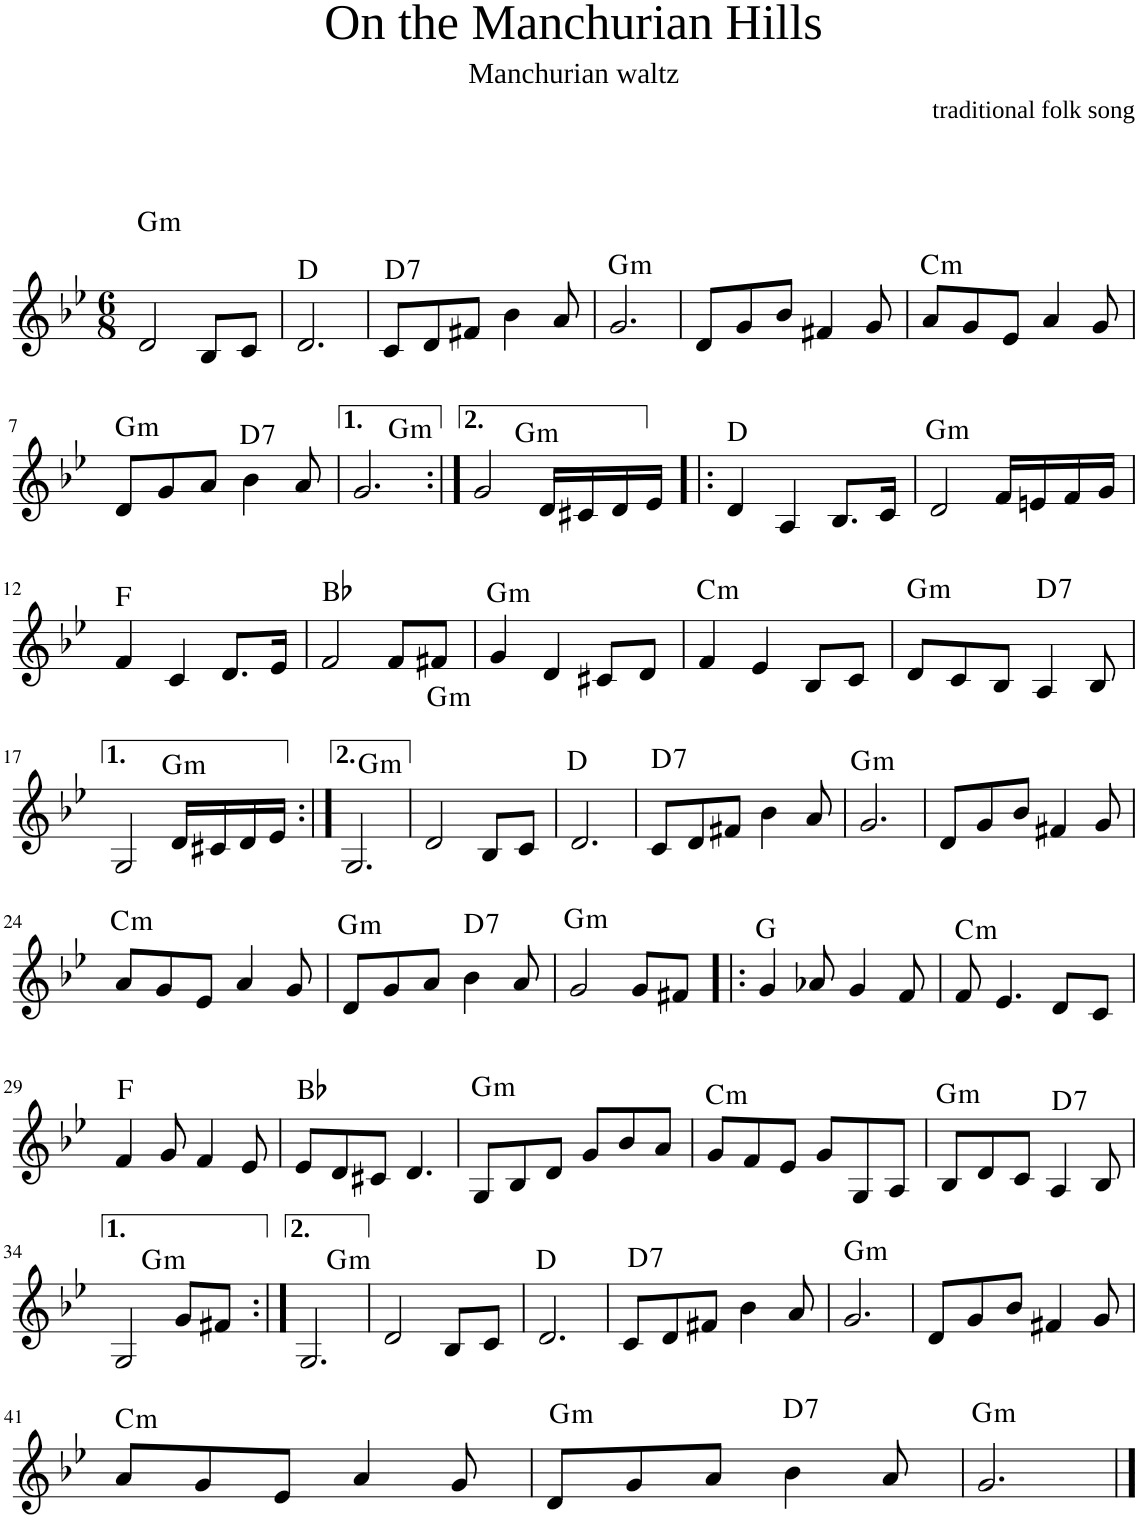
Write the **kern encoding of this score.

**kern	**harte
*part1	*part1
*staff1	*
*I"Piano	*
*clefG2	*
*k[b-e-]	*
*M6/8	*
=1	=1
!	!LO:H:n=1:kt=N.C.
!	!LO:H:n=2:kt=m
2d/	N G:min
8B-/L	.
8c/J	.
=2	=2
2.d/	D:maj
=3	=3
!	!LO:H:kt=7
8c/L	D:7
8d/	.
8f#X/J	.
4b-\	.
8a/	.
=4	=4
!	!LO:H:kt=m
2.g/	G:min
=5	=5
8d/L	.
8g/	.
8b-/J	.
4f#X/	.
8g/	.
=6	=6
!	!LO:H:kt=m
8a/L	C:min
8g/	.
8e-/J	.
4a/	.
8g/	.
!!LO:LB:g=z
=7	=7
!	!LO:H:kt=m
8d/L	G:min
8g/	.
8a/J	.
!	!LO:H:kt=7
4b-\	D:7
8a/	.
=8	=8
!	!LO:H:kt=m
2.g/	G:min
=9:|!	=9:|!
!	!LO:H:kt=m
2g/	G:min
16d/LL	.
16c#X/	.
16d/	.
16e-/JJ	.
=10!|:	=10!|:
4d/	D:maj
4A/	.
8.B-/L	.
16c/Jk	.
=11	=11
!	!LO:H:kt=m
2d/	G:min
16f/LL	.
16en/	.
16f/	.
16g/JJ	.
!!LO:LB:g=z
=12	=12
4f/	F:maj
4c/	.
8.d/L	.
16e-/Jk	.
=13	=13
2f/	Bb:maj
8f/L	.
8f#X/J	.
=14	=14
!	!LO:H:kt=m
4g/	G:min
4d/	.
8c#X/L	.
8d/J	.
=15	=15
!	!LO:H:kt=m
4f/	C:min
4e-/	.
8B-/L	.
8c/J	.
=16	=16
!	!LO:H:kt=m
8d/L	G:min
8c/	.
8B-/J	.
!	!LO:H:kt=7
4A/	D:7
8B-/	.
!!LO:LB:g=z
=17	=17
!	!LO:H:kt=m
2G/	G:min
16d/LL	.
16c#X/	.
16d/	.
16e-/JJ	.
=18:|!	=18:|!
!	!LO:H:kt=m
2.G/	G:min
=19	=19
!	!LO:H:n=1:kt=N.C.
!	!LO:H:n=2:kt=N.C.
!	!LO:H:n=3:kt=N.C.
!	!LO:H:n=4:kt=m
2d/	N N N G:min
8B-/L	.
8c/J	.
=20	=20
2.d/	D:maj
=21	=21
!	!LO:H:kt=7
8c/L	D:7
8d/	.
8f#X/J	.
4b-\	.
8a/	.
=22	=22
!	!LO:H:kt=m
2.g/	G:min
=23	=23
8d/L	.
8g/	.
8b-/J	.
4f#X/	.
8g/	.
!!LO:LB:g=z
=24	=24
!	!LO:H:kt=m
8a/L	C:min
8g/	.
8e-/J	.
4a/	.
8g/	.
=25	=25
!	!LO:H:kt=m
8d/L	G:min
8g/	.
8a/J	.
!	!LO:H:kt=7
4b-\	D:7
8a/	.
=26	=26
!	!LO:H:kt=m
2g/	G:min
8g/L	.
8f#X/J	.
=27!|:	=27!|:
4g/	G:maj
8a-X/	.
4g/	.
8f/	.
=28	=28
!	!LO:H:kt=m
8f/	C:min
4.e-/	.
8d/L	.
8c/J	.
!!LO:LB:g=z
=29	=29
4f/	F:maj
8g/	.
4f/	.
8e-/	.
=30	=30
8e-/L	Bb:maj
8d/	.
8c#X/J	.
4.d/	.
=31	=31
!	!LO:H:kt=m
8G/L	G:min
8B-/	.
8d/J	.
8g/L	.
8b-/	.
8a/J	.
=32	=32
!	!LO:H:kt=m
8g/L	C:min
8f/	.
8e-/J	.
8g/L	.
8G/	.
8A/J	.
=33	=33
!	!LO:H:kt=m
8B-/L	G:min
8d/	.
8c/J	.
!	!LO:H:kt=7
4A/	D:7
8B-/	.
!!LO:LB:g=z
=34	=34
!	!LO:H:kt=m
2G/	G:min
8g/L	.
8f#X/J	.
=35:|!	=35:|!
!	!LO:H:kt=m
2.G/	G:min
=36	=36
!	!LO:H:n=1:kt=N.C.
!	!LO:H:n=2:kt=N.C.
2d/	N N
8B-/L	.
8c/J	.
=37	=37
2.d/	D:maj
=38	=38
!	!LO:H:kt=7
8c/L	D:7
8d/	.
8f#X/J	.
4b-\	.
8a/	.
=39	=39
!	!LO:H:kt=m
2.g/	G:min
=40	=40
8d/L	.
8g/	.
8b-/J	.
4f#X/	.
8g/	.
!!LO:LB:g=z
=41	=41
!	!LO:H:kt=m
8a/L	C:min
8g/	.
8e-/J	.
4a/	.
8g/	.
=42	=42
!	!LO:H:kt=m
8d/L	G:min
8g/	.
8a/J	.
!	!LO:H:kt=7
4b-\	D:7
8a/	.
=43	=43
!	!LO:H:kt=m
2.g/	G:min
==	==
*-	*-
